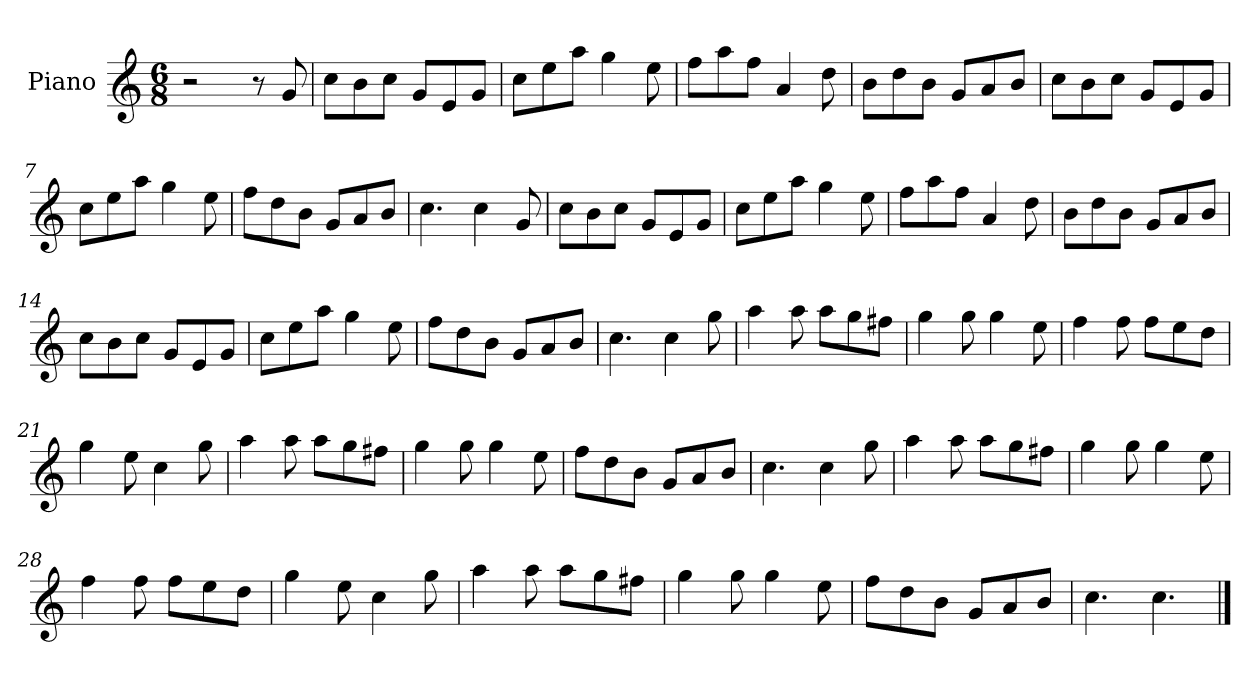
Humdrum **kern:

**kern
*part1
*staff1
*I"Piano
*I'Pno
*clefG2
*k[]
*M6/8
=1
2r
8r
8g/
=2
8cc\L
8b\
8cc\J
8g/L
8e/
8g/J
=3
8cc\L
8ee\
8aa\J
4gg\
8ee\
=4
8ff\L
8aa\
8ff\J
4a/
8dd\
=5
8b\L
8dd\
8b\J
8g/L
8a/
8b/J
=6
8cc\L
8b\
8cc\J
8g/L
8e/
8g/J
=7
8cc\L
8ee\
8aa\J
4gg\
8ee\
=8
8ff\L
8dd\
8b\J
8g/L
8a/
8b/J
=9
4.cc\
4cc\
8g/
=10
8cc\L
8b\
8cc\J
8g/L
8e/
8g/J
=11
8cc\L
8ee\
8aa\J
4gg\
8ee\
=12
8ff\L
8aa\
8ff\J
4a/
8dd\
=13
8b\L
8dd\
8b\J
8g/L
8a/
8b/J
=14
8cc\L
8b\
8cc\J
8g/L
8e/
8g/J
=15
8cc\L
8ee\
8aa\J
4gg\
8ee\
=16
8ff\L
8dd\
8b\J
8g/L
8a/
8b/J
=17
4.cc\
4cc\
8gg\
=18
4aa\
8aa\
8aa\L
8gg\
8ff#X\J
=19
4gg\
8gg\
4gg\
8ee\
=20
4ff\
8ff\
8ff\L
8ee\
8dd\J
=21
4gg\
8ee\
4cc\
8gg\
=22
4aa\
8aa\
8aa\L
8gg\
8ff#X\J
=23
4gg\
8gg\
4gg\
8ee\
=24
8ff\L
8dd\
8b\J
8g/L
8a/
8b/J
=25
4.cc\
4cc\
8gg\
=26
4aa\
8aa\
8aa\L
8gg\
8ff#X\J
=27
4gg\
8gg\
4gg\
8ee\
=28
4ff\
8ff\
8ff\L
8ee\
8dd\J
=29
4gg\
8ee\
4cc\
8gg\
=30
4aa\
8aa\
8aa\L
8gg\
8ff#X\J
=31
4gg\
8gg\
4gg\
8ee\
=32
8ff\L
8dd\
8b\J
8g/L
8a/
8b/J
=33
4.cc\
4.cc\
==
*-
